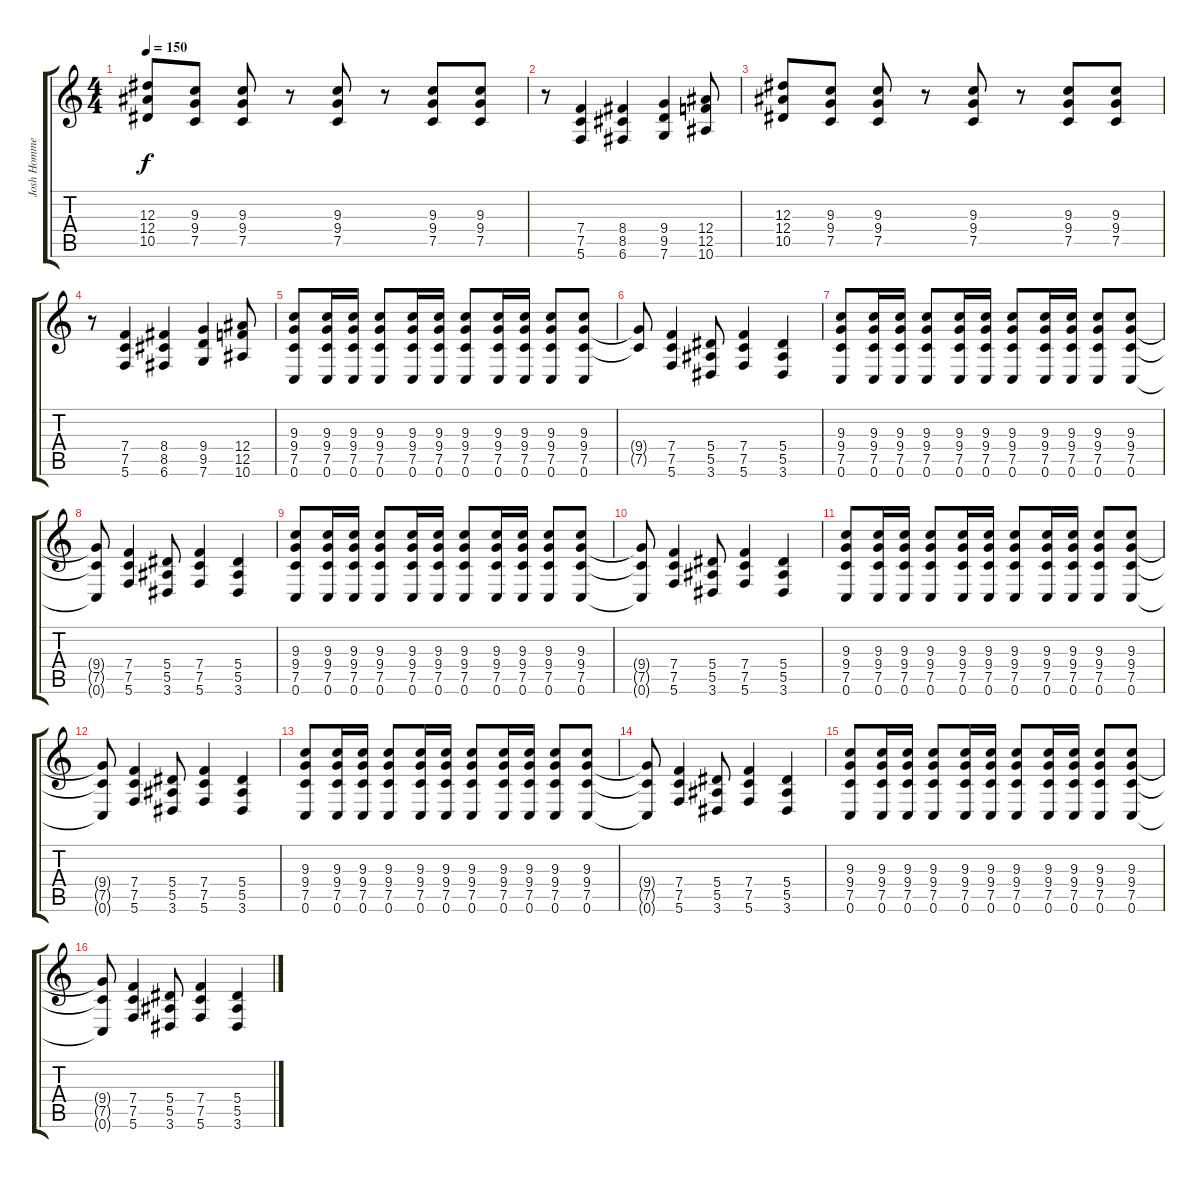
\track ("Josh Homme" "Josh Homme") {instrument distortionguitar}
\staff {score tabs}
\tuning (C4 G3 Eb3 Bb2 F2 C2) {hide}
\ts (4 4)
\tempo 150
\clef g2
\ks c
(12.3 12.4 10.5).8{dy f} (9.3 9.4 7.5).8 (9.3 9.4 7.5).8 r.8 (9.3 9.4 7.5).8 r.8 (9.3 9.4 7.5).8 (9.3 9.4 7.5).8 |
r.8 (7.4 7.5 5.6).4 (8.4 8.5 6.6).4 (9.4 9.5 7.6).4 (12.4 12.5 10.6).8 |
(12.3 12.4 10.5).8 (9.3 9.4 7.5).8 (9.3 9.4 7.5).8 r.8 (9.3 9.4 7.5).8 r.8 (9.3 9.4 7.5).8 (9.3 9.4 7.5).8 |
r.8 (7.4 7.5 5.6).4 (8.4 8.5 6.6).4 (9.4 9.5 7.6).4 (12.4 12.5 10.6).8 |
(9.3 9.4 7.5 0.6).8 (9.3 9.4 7.5 0.6).16 (9.3 9.4 7.5 0.6).16 (9.3 9.4 7.5 0.6).8 (9.3 9.4 7.5 0.6).16 (9.3 9.4 7.5 0.6).16 (9.3 9.4 7.5 0.6).8 (9.3 9.4 7.5 0.6).16 (9.3 9.4 7.5 0.6).16 (9.3 9.4 7.5 0.6).8 (9.3 9.4 7.5 0.6).8 |
(9.4{t} 7.5{t}).8 (7.4 7.5 5.6).4 (5.4 5.5 3.6).8 (7.4 7.5 5.6).4 (5.4 5.5 3.6).4 |
(9.3 9.4 7.5 0.6).8 (9.3 9.4 7.5 0.6).16 (9.3 9.4 7.5 0.6).16 (9.3 9.4 7.5 0.6).8 (9.3 9.4 7.5 0.6).16 (9.3 9.4 7.5 0.6).16 (9.3 9.4 7.5 0.6).8 (9.3 9.4 7.5 0.6).16 (9.3 9.4 7.5 0.6).16 (9.3 9.4 7.5 0.6).8 (9.3 9.4 7.5 0.6).8 |
(9.4{t} 7.5{t} 0.6{t}).8 (7.4 7.5 5.6).4 (5.4 5.5 3.6).8 (7.4 7.5 5.6).4 (5.4 5.5 3.6).4 |
(9.3 9.4 7.5 0.6).8 (9.3 9.4 7.5 0.6).16 (9.3 9.4 7.5 0.6).16 (9.3 9.4 7.5 0.6).8 (9.3 9.4 7.5 0.6).16 (9.3 9.4 7.5 0.6).16 (9.3 9.4 7.5 0.6).8 (9.3 9.4 7.5 0.6).16 (9.3 9.4 7.5 0.6).16 (9.3 9.4 7.5 0.6).8 (9.3 9.4 7.5 0.6).8 |
(9.4{t} 7.5{t} 0.6{t}).8 (7.4 7.5 5.6).4 (5.4 5.5 3.6).8 (7.4 7.5 5.6).4 (5.4 5.5 3.6).4 |
(9.3 9.4 7.5 0.6).8 (9.3 9.4 7.5 0.6).16 (9.3 9.4 7.5 0.6).16 (9.3 9.4 7.5 0.6).8 (9.3 9.4 7.5 0.6).16 (9.3 9.4 7.5 0.6).16 (9.3 9.4 7.5 0.6).8 (9.3 9.4 7.5 0.6).16 (9.3 9.4 7.5 0.6).16 (9.3 9.4 7.5 0.6).8 (9.3 9.4 7.5 0.6).8 |
(9.4{t} 7.5{t} 0.6{t}).8 (7.4 7.5 5.6).4 (5.4 5.5 3.6).8 (7.4 7.5 5.6).4 (5.4 5.5 3.6).4 |
(9.3 9.4 7.5 0.6).8 (9.3 9.4 7.5 0.6).16 (9.3 9.4 7.5 0.6).16 (9.3 9.4 7.5 0.6).8 (9.3 9.4 7.5 0.6).16 (9.3 9.4 7.5 0.6).16 (9.3 9.4 7.5 0.6).8 (9.3 9.4 7.5 0.6).16 (9.3 9.4 7.5 0.6).16 (9.3 9.4 7.5 0.6).8 (9.3 9.4 7.5 0.6).8 |
(9.4{t} 7.5{t} 0.6{t}).8 (7.4 7.5 5.6).4 (5.4 5.5 3.6).8 (7.4 7.5 5.6).4 (5.4 5.5 3.6).4 |
(9.3 9.4 7.5 0.6).8 (9.3 9.4 7.5 0.6).16 (9.3 9.4 7.5 0.6).16 (9.3 9.4 7.5 0.6).8 (9.3 9.4 7.5 0.6).16 (9.3 9.4 7.5 0.6).16 (9.3 9.4 7.5 0.6).8 (9.3 9.4 7.5 0.6).16 (9.3 9.4 7.5 0.6).16 (9.3 9.4 7.5 0.6).8 (9.3 9.4 7.5 0.6).8 |
(9.4{t} 7.5{t} 0.6{t}).8 (7.4 7.5 5.6).4 (5.4 5.5 3.6).8 (7.4 7.5 5.6).4 (5.4 5.5 3.6).4
